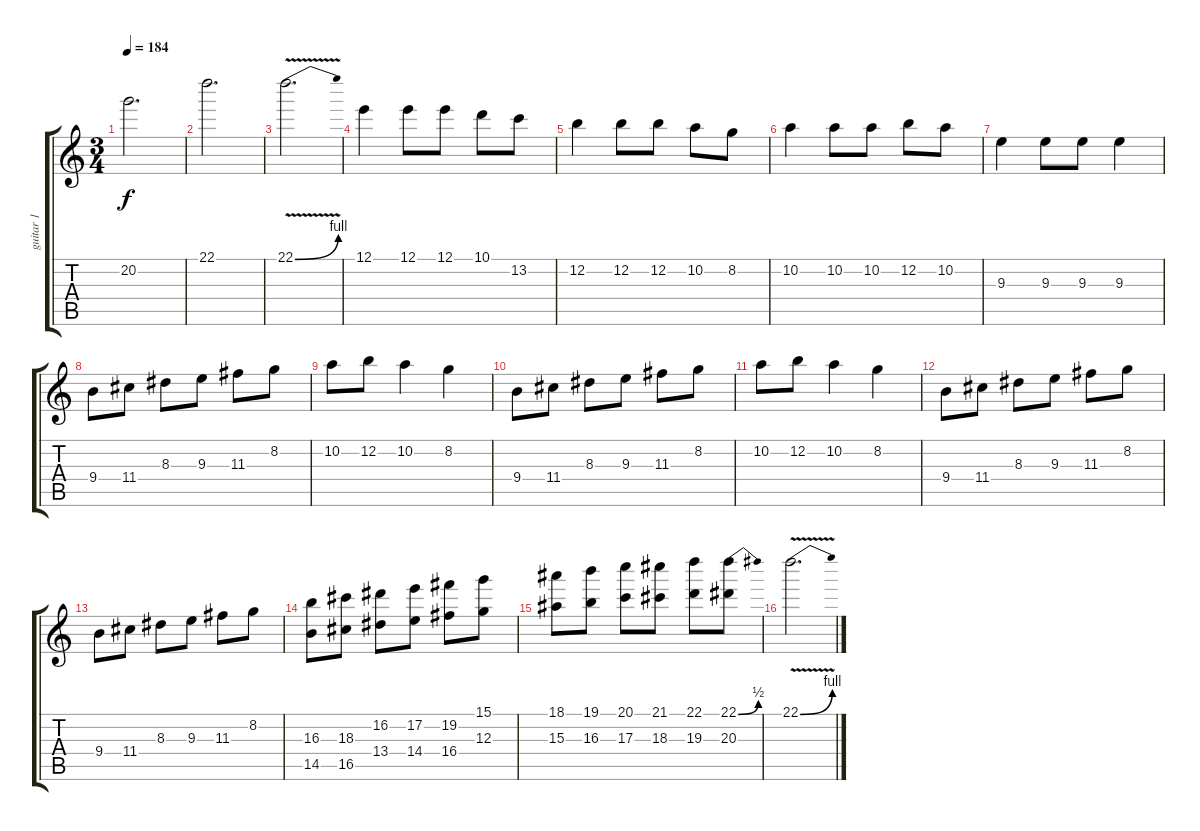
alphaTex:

\track ("guitar 1" "guitar 1") {instrument overdrivenguitar}
\staff {score tabs}
\tuning (E4 B3 G3 D3 A2 E2) {hide}
\ts (3 4)
\tempo 184
\clef g2
\ks c
20.2.2{d dy f} |
22.1.2{d} |
22.1{be (bend 0 0 60 4) v}.2{d} |
12.1.4{instrument overdrivenguitar} 12.1.8 12.1.8 10.1.8 13.2.8 |
12.2.4 12.2.8 12.2.8 10.2.8 8.2.8 |
10.2.4 10.2.8 10.2.8 12.2.8 10.2.8 |
9.3.4 9.3.8 9.3.8 9.3.4 |
9.4.8 11.4.8 8.3.8 9.3.8 11.3.8 8.2.8 |
10.2.8 12.2.8 10.2.4 8.2.4 |
9.4.8 11.4.8 8.3.8 9.3.8 11.3.8 8.2.8 |
10.2.8 12.2.8 10.2.4 8.2.4 |
9.4.8 11.4.8 8.3.8 9.3.8 11.3.8 8.2.8 |
9.4.8 11.4.8 8.3.8 9.3.8 11.3.8 8.2.8 |
(16.3 14.5).8 (18.3 16.5).8 (16.2 13.4).8 (17.2 14.4).8 (19.2 16.4).8 (15.1 12.3).8 |
(18.1 15.3).8 (19.1 16.3).8 (20.1 17.3).8 (21.1 18.3).8 (22.1 19.3).8 (22.1{be (bend 0 0 60 2)} 20.3).8 |
22.1{be (bend 0 0 60 4) v}.2{d}
